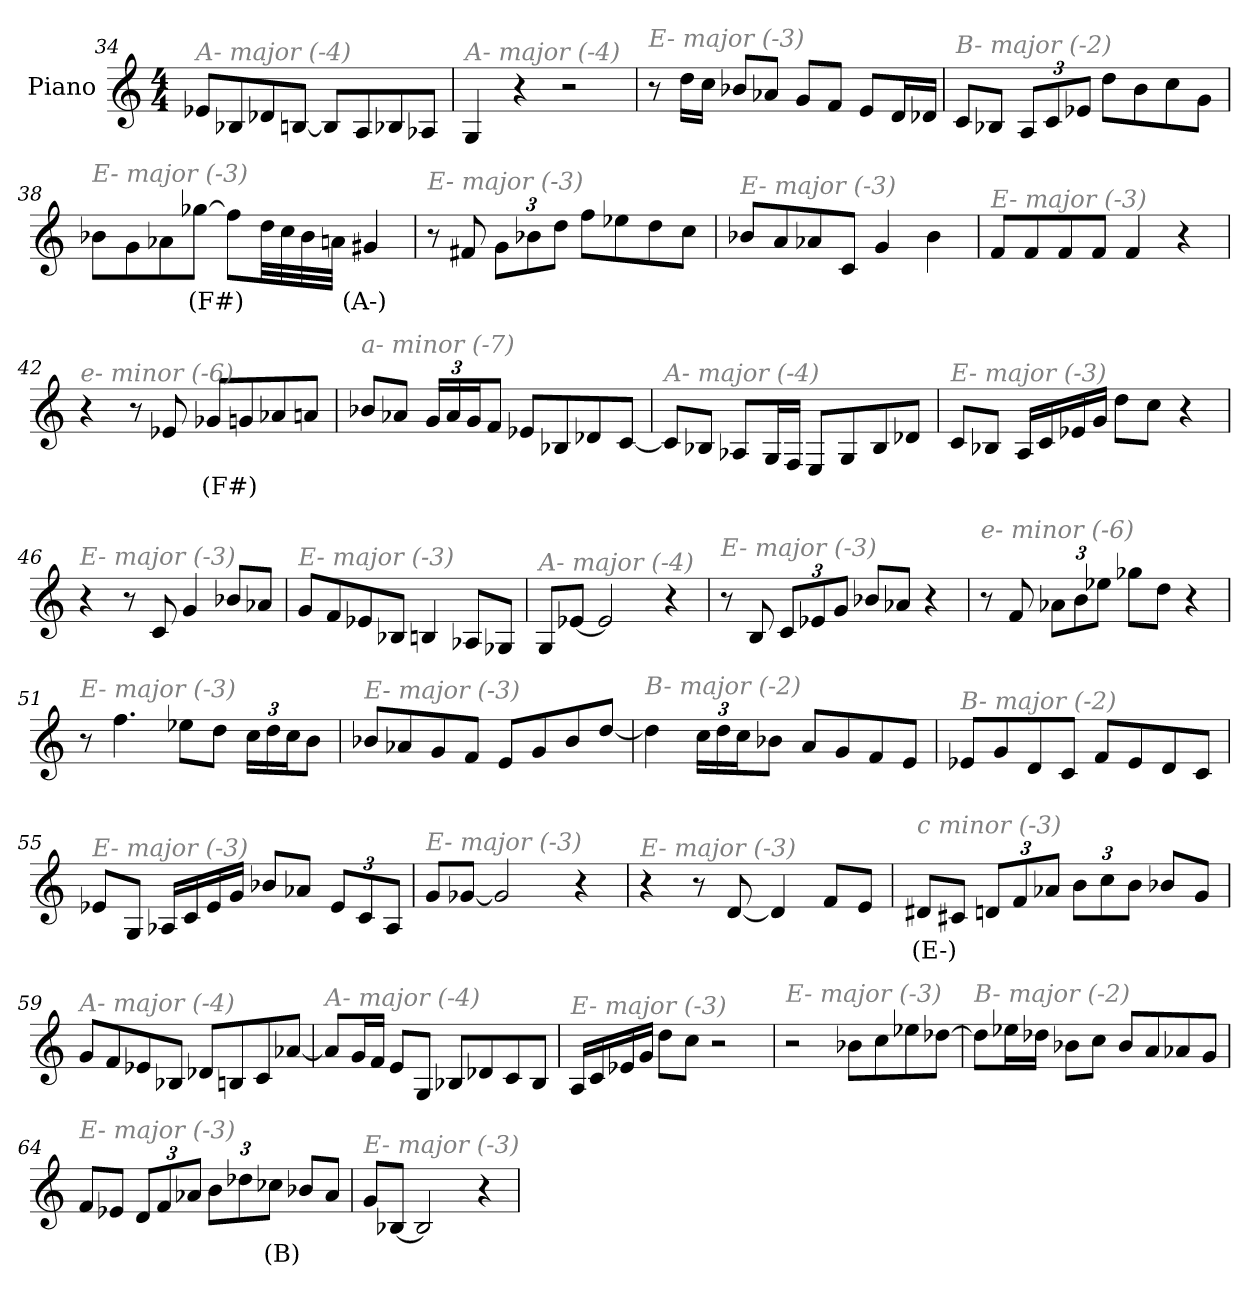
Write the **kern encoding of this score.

**kern	**text
*part1	*part1
*staff1	*staff1
*I"Piano	*
*I'Pno	*
*clefG2	*
*k[]	*
*M4/4	*
=34	=34
!LO:TX:i:color=#808080:t=A- major (-4)	!
8e-X/L	.
8B-X/	.
8d-X/	.
[8Bn/J	.
8B/L]	.
8A/	.
8B-X/	.
8A-X/J	.
=35	=35
!LO:TX:i:color=#808080:t=A- major (-4)	!
4G/	.
4r	.
2r	.
!!LO:LB:g=z
=36	=36
!LO:TX:i:color=#808080:t=E- major (-3)	!
8r	.
16dd\LL	.
16cc\JJ	.
8b-X/L	.
8a-X/J	.
8g/L	.
8f/J	.
8e/L	.
16d/L	.
16d-X/JJ	.
=37	=37
!LO:TX:i:color=#808080:t=B- major (-2)	!
8c/L	.
8B-X/J	.
*Xbrackettup	*
12A/L	.
12c/	.
12e-X/J	.
8dd\L	.
8b\	.
8cc\	.
8g\J	.
=38	=38
!LO:TX:i:color=#808080:t=E- major (-3)	!
8b-X\L	.
8g\	.
8a-X\	.
[8gg-Xi\J	(F#)
8ff#\L]	.
32dd\LL	.
32cc\	.
32b-\	.
32an\JJJ	.
4g#Xj/	(A-)
!!LO:PB:g=z
=39	=39
!LO:TX:i:color=#808080:t=E- major (-3)	!
8r	.
8f#X/	.
12g\L	.
12b-X\	.
12dd\J	.
8ff\L	.
8ee-X\	.
8dd\	.
8cc\J	.
=40	=40
!LO:TX:i:color=#808080:t=E- major (-3)	!
8b-X/L	.
8a/	.
8a-X/	.
8c/J	.
4g/	.
4b-\	.
=41	=41
!LO:TX:i:color=#808080:t=E- major (-3)	!
8f/L	.
8f/	.
8f/	.
8f/J	.
4f/	.
4r	.
=42	=42
!LO:TX:i:color=#808080:t=e- minor (-6)	!
4r	.
8r	.
8e-X/	.
8g-Xi/L	(F#)
8g/	.
8a-X/	.
8an/J	.
!!LO:LB:g=z
=43	=43
!LO:TX:i:color=#808080:t=a- minor (-7)	!
8b-X/L	.
8a-X/J	.
24g/LL	.
24a-/	.
24g/J	.
8f/J	.
8e-X/L	.
8B-X/	.
8d-X/	.
[8c/J	.
=44	=44
!LO:TX:i:color=#808080:t=A- major (-4)	!
8c/L]	.
8B-X/J	.
8A-X/L	.
16G/L	.
16F/JJ	.
8E/L	.
8G/	.
8B-/	.
8d-X/J	.
=45	=45
!LO:TX:i:color=#808080:t=E- major (-3)	!
8c/L	.
8B-X/J	.
16A/LL	.
16c/	.
16e-X/	.
16g/JJ	.
8dd\L	.
8cc\J	.
4r	.
=46	=46
!LO:TX:i:color=#808080:t=E- major (-3)	!
4r	.
8r	.
8c/	.
4g/	.
8b-X/L	.
8a-X/J	.
!!LO:LB:g=z
=47	=47
!LO:TX:i:color=#808080:t=E- major (-3)	!
8g/L	.
8f/	.
8e-X/	.
8B-X/J	.
4Bn/	.
8A-X/L	.
8G-X/J	.
=48	=48
!LO:TX:i:color=#808080:t=A- major (-4)	!
8G/L	.
[8e-X/J	.
2e-/]	.
4r	.
=49	=49
!LO:TX:i:color=#808080:t=E- major (-3)	!
8r	.
8B/	.
12c/L	.
12e-X/	.
12g/J	.
8b-X/L	.
8a-X/J	.
4r	.
=50	=50
!LO:TX:i:color=#808080:t=e- minor (-6)	!
8r	.
8f/	.
12a-X\L	.
12b\	.
12ee-X\J	.
8gg-X\L	.
8dd\J	.
4r	.
!!LO:LB:g=z
=51	=51
!LO:TX:i:color=#808080:t=E- major (-3)	!
8r	.
4.ff\	.
8ee-X\L	.
8dd\J	.
24cc\LL	.
24dd\	.
24cc\J	.
8b\J	.
=52	=52
!LO:TX:i:color=#808080:t=E- major (-3)	!
8b-X/L	.
8a-X/	.
8g/	.
8f/J	.
8e/L	.
8g/	.
8b-/	.
[8dd/J	.
=53	=53
!LO:TX:i:color=#808080:t=B- major (-2)	!
4dd\]	.
24cc\LL	.
24dd\	.
24cc\J	.
8b-X\J	.
8a/L	.
8g/	.
8f/	.
8e/J	.
=54	=54
!LO:TX:i:color=#808080:t=B- major (-2)	!
8e-X/L	.
8g/	.
8d/	.
8c/J	.
8f/L	.
8e-/	.
8d/	.
8c/J	.
!!LO:LB:g=z
=55	=55
!LO:TX:i:color=#808080:t=E- major (-3)	!
8e-X/L	.
8G/J	.
16A-X/LL	.
16c/	.
16e-/	.
16g/JJ	.
8b-X/L	.
8a-X/J	.
12e-/L	.
12c/	.
12A-/J	.
=56	=56
!LO:TX:i:color=#808080:t=E- major (-3)	!
8g/L	.
[8g-X/J	.
2g-/]	.
4r	.
=57	=57
!LO:TX:i:color=#808080:t=E- major (-3)	!
4r	.
8r	.
[8d/	.
4d/]	.
8f/L	.
8e/J	.
=58	=58
!LO:TX:i:color=#808080:t=c minor (-3)	!
8d#Xj/L	(E-)
8c#X/J	.
12d/L	.
12f/	.
12a-X/J	.
12b\L	.
12cc\	.
12b\J	.
8b-X/L	.
8g/J	.
!!LO:LB:g=z
=59	=59
!LO:TX:i:color=#808080:t=A- major (-4)	!
8g/L	.
8f/	.
8e-X/	.
8B-X/J	.
8d-X/L	.
8Bn/	.
8c/	.
[8a-X/J	.
=60	=60
!LO:TX:i:color=#808080:t=A- major (-4)	!
8a-/L]	.
16g/L	.
16f/JJ	.
8e/L	.
8G/J	.
8B-X/L	.
8d-X/	.
8c/	.
8B-/J	.
=61	=61
!LO:TX:i:color=#808080:t=E- major (-3)	!
16A/LL	.
16c/	.
16e-X/	.
16g/JJ	.
8dd\L	.
8cc\J	.
2r	.
=62	=62
!LO:TX:i:color=#808080:t=E- major (-3)	!
2r	.
8b-X\L	.
8cc\	.
8ee-X\	.
[8dd-X\J	.
!!LO:LB:g=z
=63	=63
!LO:TX:i:color=#808080:t=B- major (-2)	!
8dd-\L]	.
16ee-X\L	.
16dd-X\JJ	.
8b-X\L	.
8cc\J	.
8b-/L	.
8a/	.
8a-X/	.
8g/J	.
=64	=64
!LO:TX:i:color=#808080:t=E- major (-3)	!
8f/L	.
8e-X/J	.
12d/L	.
12f/	.
12a-X/J	.
12b\L	.
12dd-X\	.
12cc-Xj\J	(B)
8b-X/L	.
8a-/J	.
=65	=65
!LO:TX:i:color=#808080:t=E- major (-3)	!
8g/L	.
[8B-X/J	.
2B-/]	.
4r	.
=	=
*-	*-
